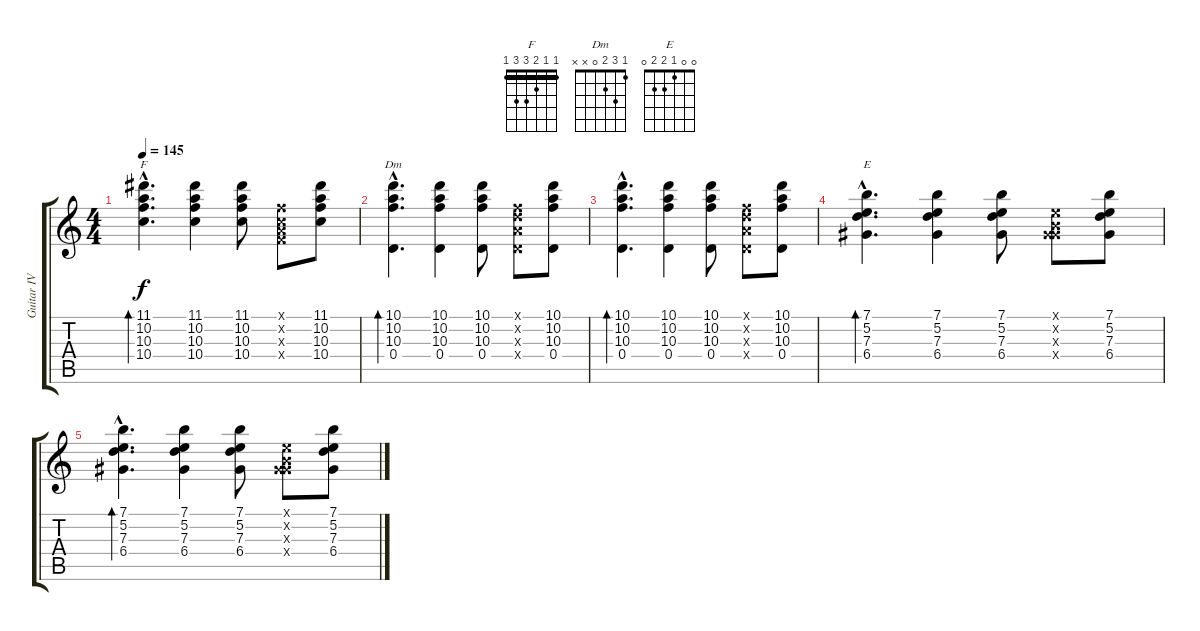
\track ("Guitar IV" "Guitar IV") {instrument acousticguitarnylon}
\staff {score tabs}
\tuning (E4 B3 G3 D3 A2 E2) {hide}
\chord ("F" 1 1 2 3 3 1) {barre 1}
\chord ("Dm" 1 3 2 0 x x)
\chord ("E" 0 0 1 2 2 0)
\ts (4 4)
\tempo 145
\clef g2
\ks c
(11.1{hac} 10.2{hac} 10.3{hac} 10.4{hac}).4{d bd 480 ch "F" dy f} (11.1 10.2 10.3 10.4).4 (11.1 10.2 10.3 10.4).8 (1.1{x} 1.2{x} 2.3{x} 3.4{x}).8 (11.1 10.2 10.3 10.4).8 |
(10.1{hac} 10.2{hac} 10.3{hac} 0.4{hac}).4{d bd 480 ch "Dm"} (10.1 10.2 10.3 0.4).4 (10.1 10.2 10.3 0.4).8 (1.1{x} 3.2{x} 2.3{x} 0.4{x}).8 (10.1 10.2 10.3 0.4).8 |
(10.1{hac} 10.2{hac} 10.3{hac} 0.4{hac}).4{d bd 480} (10.1 10.2 10.3 0.4).4 (10.1 10.2 10.3 0.4).8 (1.1{x} 3.2{x} 2.3{x} 0.4{x}).8 (10.1 10.2 10.3 0.4).8 |
(7.1{hac} 5.2{hac} 7.3{hac} 6.4{hac}).4{d bd 480 ch "E"} (7.1 5.2 7.3 6.4).4 (7.1 5.2 7.3 6.4).8 (0.1{x} 0.2{x} 1.3{x} 6.4{x}).8 (7.1 5.2 7.3 6.4).8 |
(7.1{hac} 5.2{hac} 7.3{hac} 6.4{hac}).4{d bd 480} (7.1 5.2 7.3 6.4).4 (7.1 5.2 7.3 6.4).8 (0.1{x} 0.2{x} 1.3{x} 6.4{x}).8 (7.1 5.2 7.3 6.4).8
